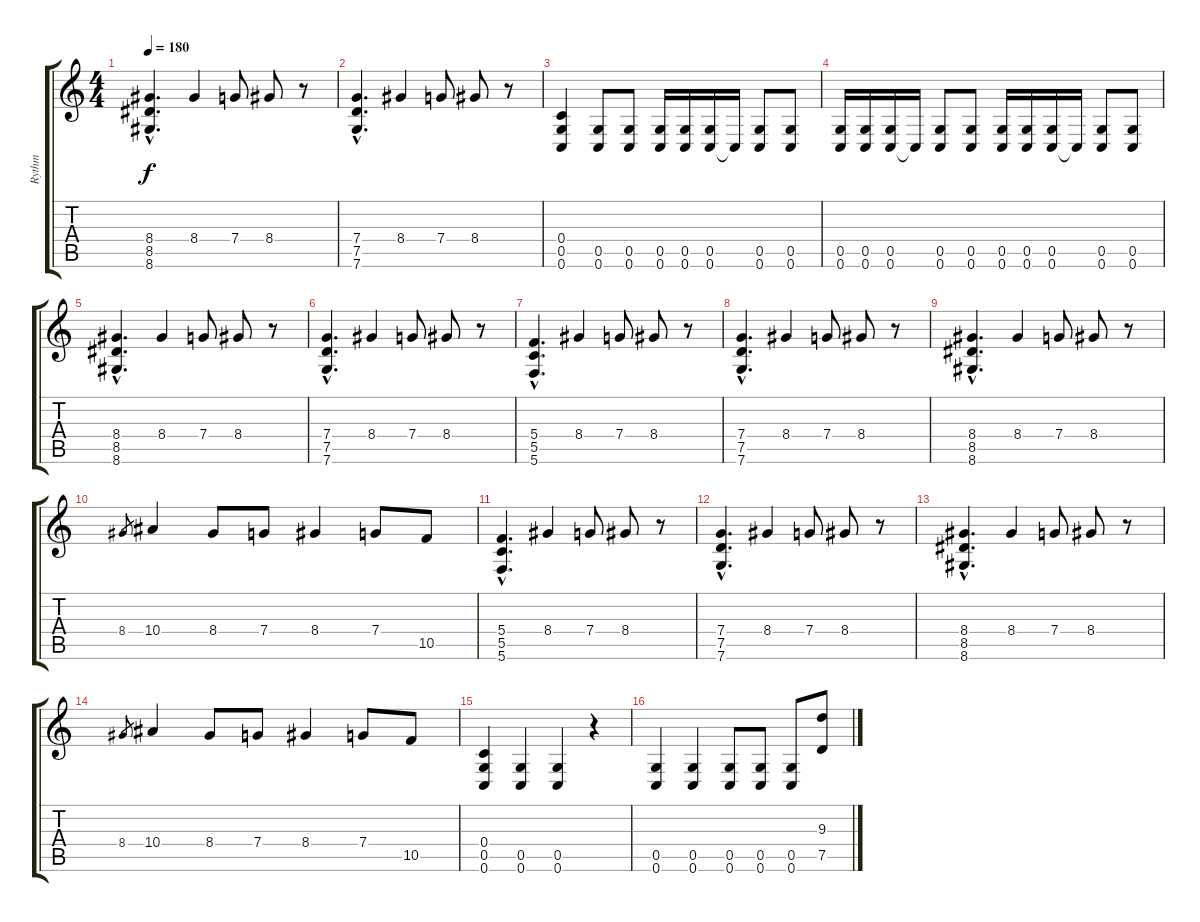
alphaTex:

\track ("Rythm" "Rythm") {instrument distortionguitar}
\staff {score tabs}
\tuning (D4 A3 F3 C3 G2 C2) {hide}
\ts (4 4)
\tempo 180
\clef g2
\ks c
(8.4{hac} 8.5{hac} 8.6{hac}).4{d dy f} 8.4.4 7.4.8 8.4.8 r.8 |
(7.4{hac} 7.5{hac} 7.6{hac}).4{d} 8.4.4 7.4.8 8.4.8 r.8 |
(0.4 0.5 0.6).4 (0.5 0.6).8 (0.5 0.6).8 (0.5 0.6).16 (0.5 0.6).16 (0.5 0.6).16 0.6{t}.16 (0.5 0.6).8 (0.5 0.6).8 |
(0.5 0.6).16 (0.5 0.6).16 (0.5 0.6).16 0.6{t}.16 (0.5 0.6).8 (0.5 0.6).8 (0.5 0.6).16 (0.5 0.6).16 (0.5 0.6).16 0.6{t}.16 (0.5 0.6).8 (0.5 0.6).8 |
(8.4{hac} 8.5{hac} 8.6{hac}).4{d} 8.4.4 7.4.8 8.4.8 r.8 |
(7.4{hac} 7.5{hac} 7.6{hac}).4{d} 8.4.4 7.4.8 8.4.8 r.8 |
(5.4{hac} 5.5{hac} 5.6{hac}).4{d} 8.4.4 7.4.8 8.4.8 r.8 |
(7.4{hac} 7.5{hac} 7.6{hac}).4{d} 8.4.4 7.4.8 8.4.8 r.8 |
(8.4{hac} 8.5{hac} 8.6{hac}).4{d} 8.4.4 7.4.8 8.4.8 r.8 |
8.4.8{gr} 10.4.4 8.4.8 7.4.8 8.4.4 7.4.8 10.5.8 |
(5.4{hac} 5.5{hac} 5.6{hac}).4{d} 8.4.4 7.4.8 8.4.8 r.8 |
(7.4{hac} 7.5{hac} 7.6{hac}).4{d} 8.4.4 7.4.8 8.4.8 r.8 |
(8.4{hac} 8.5{hac} 8.6{hac}).4{d} 8.4.4 7.4.8 8.4.8 r.8 |
8.4.8{gr} 10.4.4 8.4.8 7.4.8 8.4.4 7.4.8 10.5.8 |
(0.4 0.5 0.6).4 (0.5 0.6).4 (0.5 0.6).4 r.4 |
(0.5 0.6).4 (0.5 0.6).4 (0.5 0.6).8 (0.5 0.6).8 (0.5 0.6).8 (9.3 7.5).8
